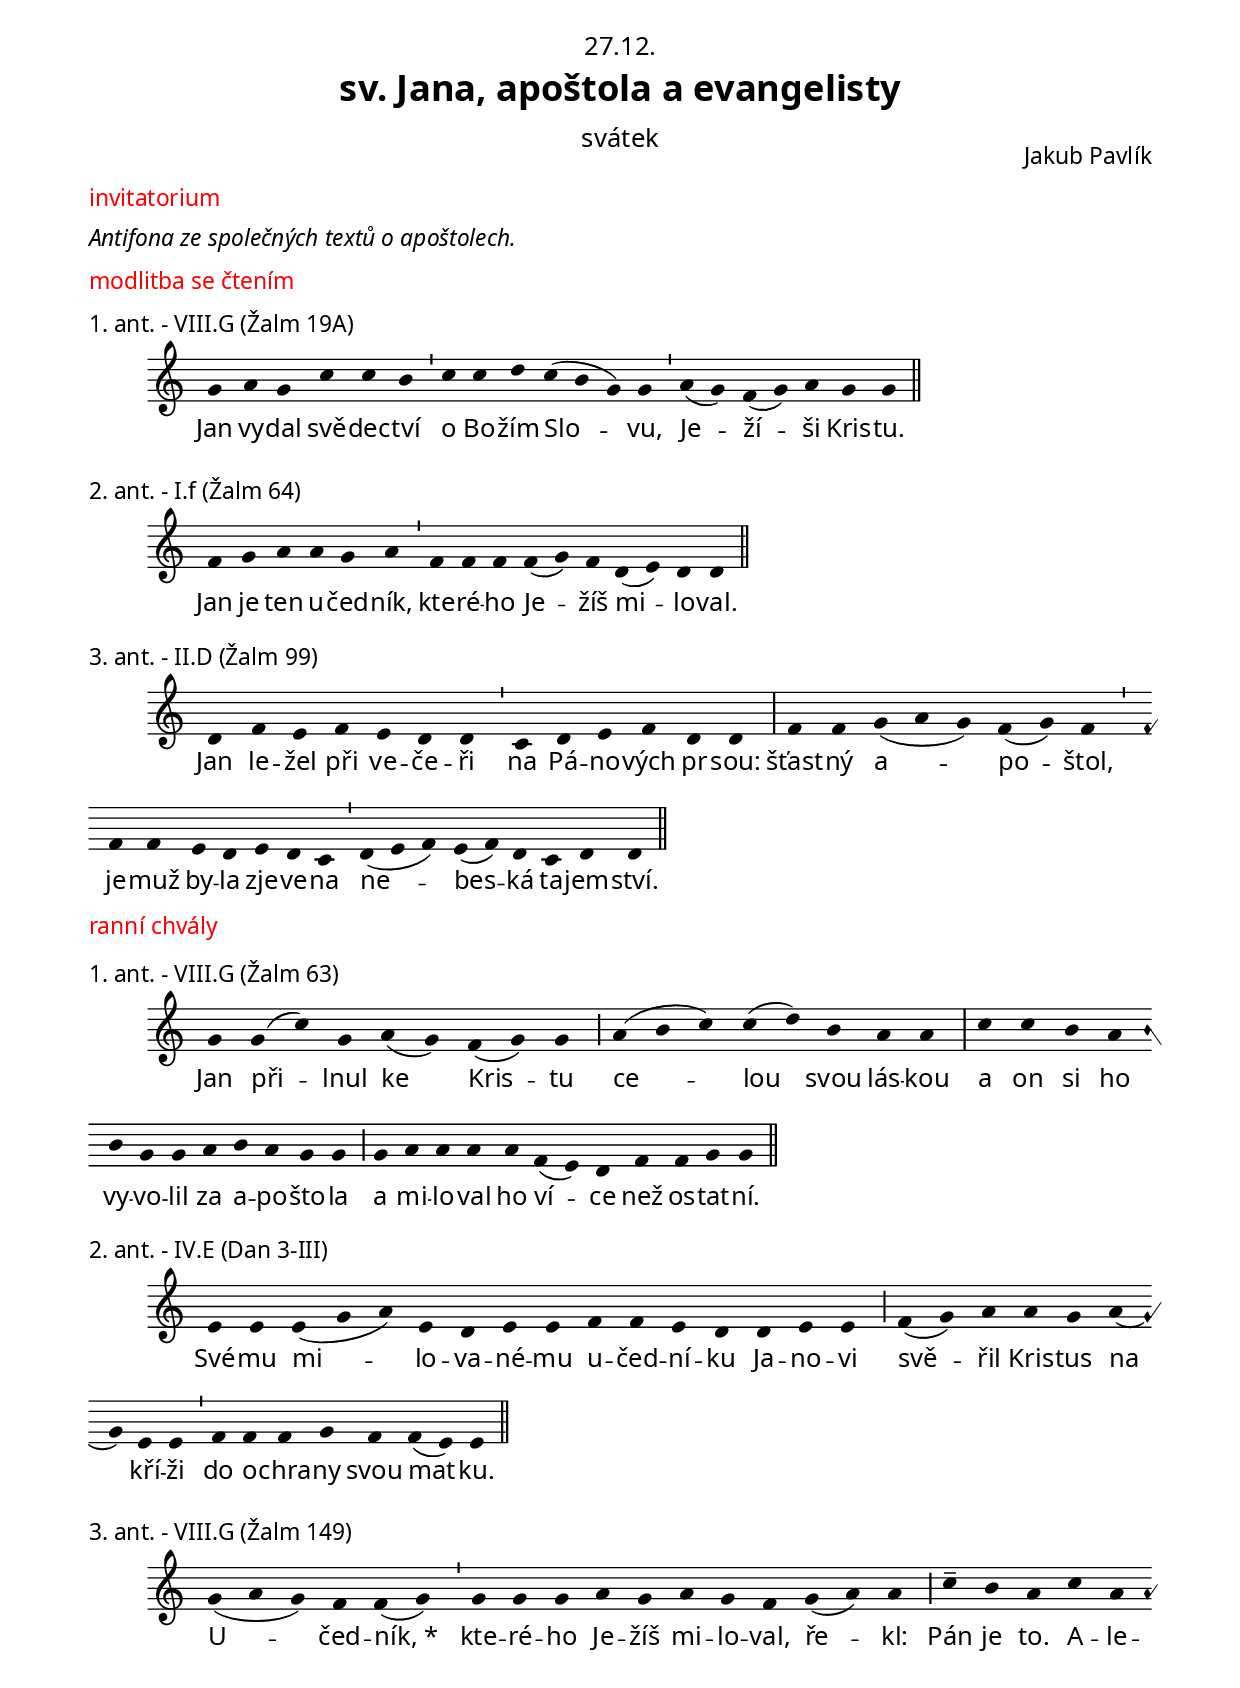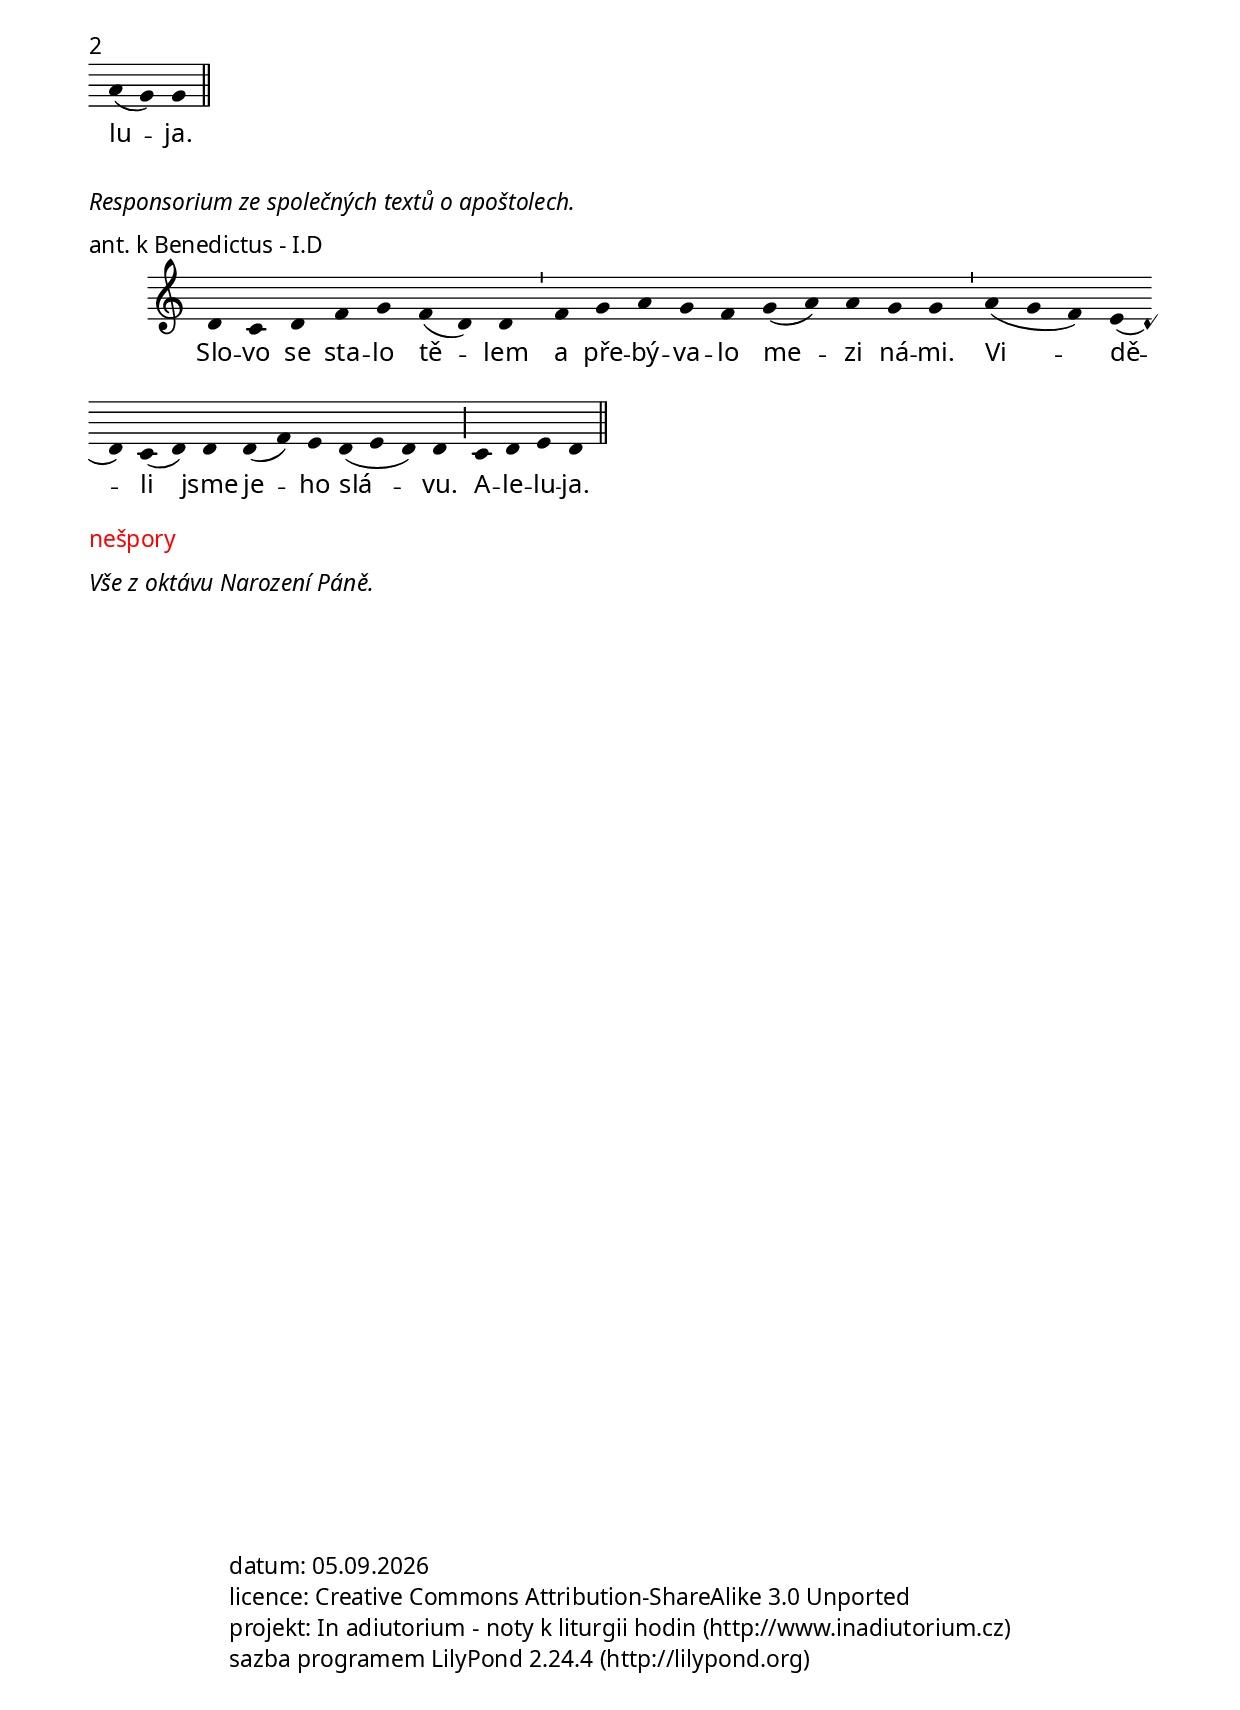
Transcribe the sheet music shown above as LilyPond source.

\version "2.15.37"

\include "../spolecne.ly"

\header {
  title = \markup\titleSvatek
            "sv. Jana, apoštola a evangelisty"
            svátek
            27.12.
  composer = "Jakub Pavlík"
}

\markup {\nadpisHodinka {"invitatorium"}}
\markup\italic{Antifona ze společných textů o apoštolech.}

\markup {\nadpisHodinka {"modlitba se čtením"}}

\score {
  \relative c'' {
    \choralniRezim
    g4 a g c c b \barMin
    c c d c( b g) g \barMin
    a( g) f( g) a g g \barFinalis
  }
  \addlyrics {
    Jan vy -- dal svě -- dec -- tví
    o Bo -- žím Slo -- vu,
    Je -- ží -- ši Kris -- tu.
  }
  \header {
    quid = "1. ant."
    modus = "VIII"
    differentia = "G"
    psalmus = "Žalm 19A"
    placet = "lépe; asi zrušit první cézuru"
    id = "mc-a1"
    piece = \markup {\sestavTitulek}
  }
}

\score {
  \relative c' {
    \choralniRezim
    f4 g a a g a \barMin
    f f f f( g) f d( e) d d \barFinalis
  }
  \addlyrics {
    Jan je ten u -- čed -- ník,
    kte -- ré -- ho Je -- žíš mi -- lo -- val.
  }
  \header {
    quid = "2. ant."
    modus = "I"
    differentia = "f"
    psalmus = "Žalm 64"
    placet = "druhá polovina nezpěvná"
    id = "mc-a2"
    piece = \markup {\sestavTitulek}
  }
}

\score {
  \relative c' {
    \choralniRezim
    d4 f e f e d d \barMin
    c d e f d d \barMax
    f f g( a g) f( g) f \barMin
    f f e d e d c \barMin
    d( e f) e( f) d c d d \barFinalis
  }
  \addlyrics {
    Jan le -- žel při ve -- če -- ři
    na Pá -- no -- vých pr -- sou:
    šťast -- ný a -- po -- štol,
    je -- muž by -- la zje -- ve -- na
    ne -- bes -- ká ta -- jem -- ství.
  }
  \header {
    quid = "3. ant."
    modus = "II"
    differentia = "D"
    psalmus = "Žalm 99"
    id = "mc-a3"
    piece = \markup {\sestavTitulek}
  }
}

\markup {\nadpisHodinka {"ranní chvály"}}

\score {
  \relative c'' {
    \choralniRezim
    g4 g( c) g a( g) f( g) g \barMaior
    a( b c) c( d) b a a \barMax
    c c b a b g g a b a g g \barMaior
    g a a a a f( e) d f f g g \barFinalis
  }
  \addlyrics {
    Jan při -- lnul ke Kris -- tu
    ce -- lou svou lás -- kou
    a on si ho vy -- vo -- lil za a -- po -- što -- la
    a mi -- lo -- val ho ví -- ce než os -- tat -- ní.
  }
  \header {
    quid = "1. ant."
    modus = "VIII"
    differentia = "G"
    psalmus = "Žalm 63"
    placet = "půjde vylepšit"
    id = "rch-a1"
    piece = \markup {\sestavTitulek}
  }
}

\score {
  \relative c' {
    \choralniRezim
    e4 e e( g a) e d e e f f e d d e e \barMaior
    f( g) a a g a( g) e e \barMin
    f f f g f f( e) e \barFinalis
  }
  \addlyrics {
    Své -- mu mi -- lo -- va -- né -- mu u -- čed -- ní -- ku Ja -- no -- vi
    svě -- řil Kris -- tus na kří -- ži
    do o -- chra -- ny svou mat -- ku.
  }
  \header {
    quid = "2. ant."
    modus = "IV"
    differentia = "E"
    psalmus = "Dan 3-III"
    placet = "jinak"
    id = "rch-a2"
    piece = \markup {\sestavTitulek}
  }
}

\score {
  \relative c'' {
    \choralniRezim
    g4( a g) f f( g) \barMin
    g g g a g a g f g( a) a \barMaior
    c-- b a
    c a a( g) g \barFinalis
  }
  \addlyrics {
    U -- čed -- ník,_*
    kte -- ré -- ho Je -- žíš mi -- lo -- val, ře -- kl:
    Pán je to.
    A -- le -- lu -- ja.
  }
  \header {
    quid = "3. ant."
    modus = "VIII"
    differentia = "G"
    psalmus = "Žalm 149"
    id = "rch-a3"
    fons = "Velikonoční oktáv, pátek, k Magnificat"
    fial = "velikonoce_velikonocnioktav.ly#pa-mag"
    piece = \markup {\sestavTitulek}
  }
}

\markup\italic{Responsorium ze společných textů o apoštolech.}

\score {
  \relative c' {
    \choralniRezim
    d4 c d f g f( d) d \barMin
    f g a g f g( a) a g g \barMin
    a( g f) e( d) c( d) d d( f) e d( e d) d \barMaior
    c d e d \barFinalis
  }
  \addlyrics {
    Slo -- vo se sta -- lo tě -- lem
    a pře -- bý -- va -- lo me -- zi ná -- mi.
    Vi -- dě -- li jsme je -- ho slá -- vu.
    A -- le -- lu -- ja.
  }
  \header {
    quid = "ant. k Benedictus"
    modus = "I"
    differentia = "D"
    psalmus = ""
    placet = "po _námi_ div. maior;
    vzhledem k tomu, jak silný je to text, zaslouží si něco úsilí
    o co nejvýstižnější melodii"
    id = "rch-aben"
    piece = \markup {\sestavTitulekBezZalmu}
  }
}

\markup {\nadpisHodinka {"nešpory"}}
\markup\italic{Vše z oktávu Narození Páně.}